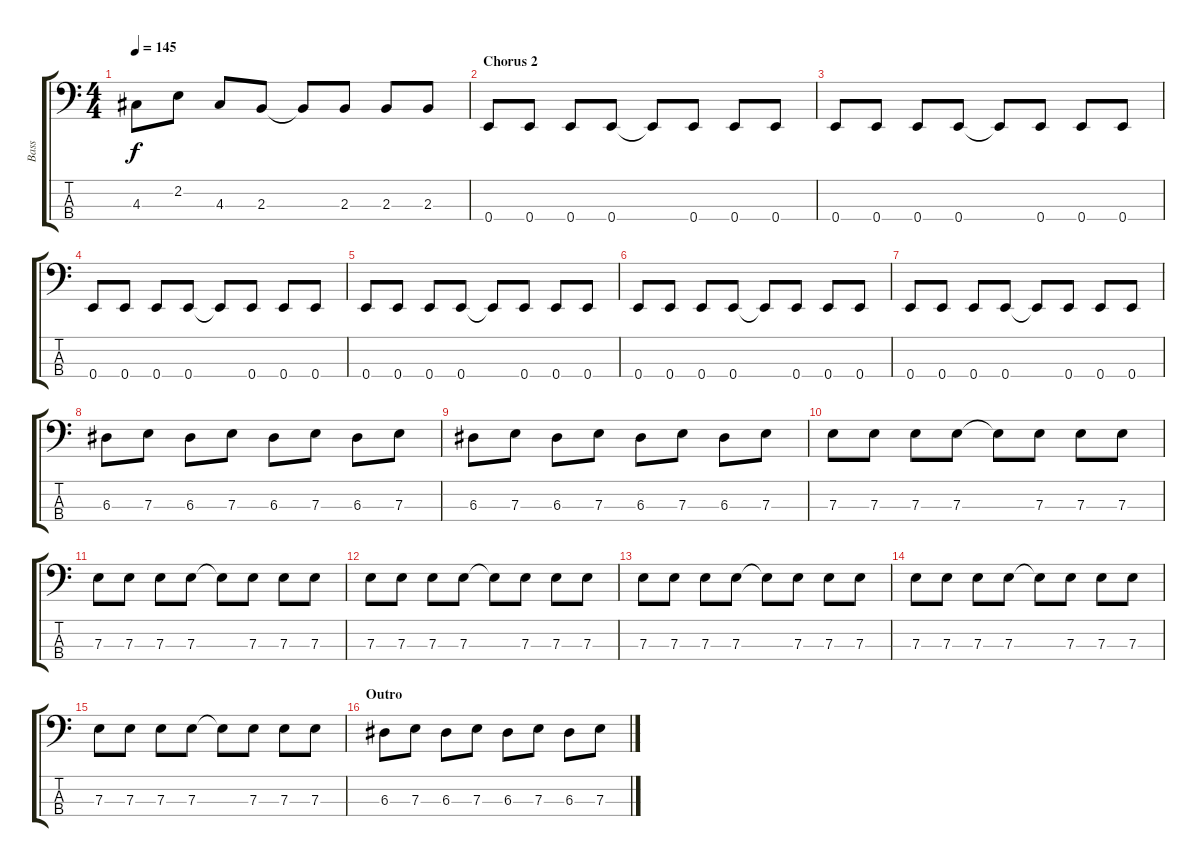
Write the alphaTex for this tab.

\track ("Bass" "Bass") {instrument electricbasspick}
\staff {score tabs}
\tuning (G2 D2 A1 E1) {hide}
\ts (4 4)
\tempo 145
\clef f4
\ks c
4.3.8{dy f} 2.2.8 4.3.8 2.3.8 2.3{t}.8 2.3.8 2.3.8 2.3.8 |
\section ("" "Chorus 2")
0.4.8 0.4.8 0.4.8 0.4.8 0.4{t}.8 0.4.8 0.4.8 0.4.8 |
0.4.8 0.4.8 0.4.8 0.4.8 0.4{t}.8 0.4.8 0.4.8 0.4.8 |
0.4.8 0.4.8 0.4.8 0.4.8 0.4{t}.8 0.4.8 0.4.8 0.4.8 |
0.4.8 0.4.8 0.4.8 0.4.8 0.4{t}.8 0.4.8 0.4.8 0.4.8 |
0.4.8 0.4.8 0.4.8 0.4.8 0.4{t}.8 0.4.8 0.4.8 0.4.8 |
0.4.8 0.4.8 0.4.8 0.4.8 0.4{t}.8 0.4.8 0.4.8 0.4.8 |
6.3.8 7.3.8 6.3.8 7.3.8 6.3.8 7.3.8 6.3.8 7.3.8 |
6.3.8 7.3.8 6.3.8 7.3.8 6.3.8 7.3.8 6.3.8 7.3.8 |
7.3.8 7.3.8 7.3.8 7.3.8 7.3{t}.8 7.3.8 7.3.8 7.3.8 |
7.3.8 7.3.8 7.3.8 7.3.8 7.3{t}.8 7.3.8 7.3.8 7.3.8 |
7.3.8 7.3.8 7.3.8 7.3.8 7.3{t}.8 7.3.8 7.3.8 7.3.8 |
7.3.8 7.3.8 7.3.8 7.3.8 7.3{t}.8 7.3.8 7.3.8 7.3.8 |
7.3.8 7.3.8 7.3.8 7.3.8 7.3{t}.8 7.3.8 7.3.8 7.3.8 |
7.3.8 7.3.8 7.3.8 7.3.8 7.3{t}.8 7.3.8 7.3.8 7.3.8 |
\section ("" "Outro")
6.3.8 7.3.8 6.3.8 7.3.8 6.3.8 7.3.8 6.3.8 7.3.8
